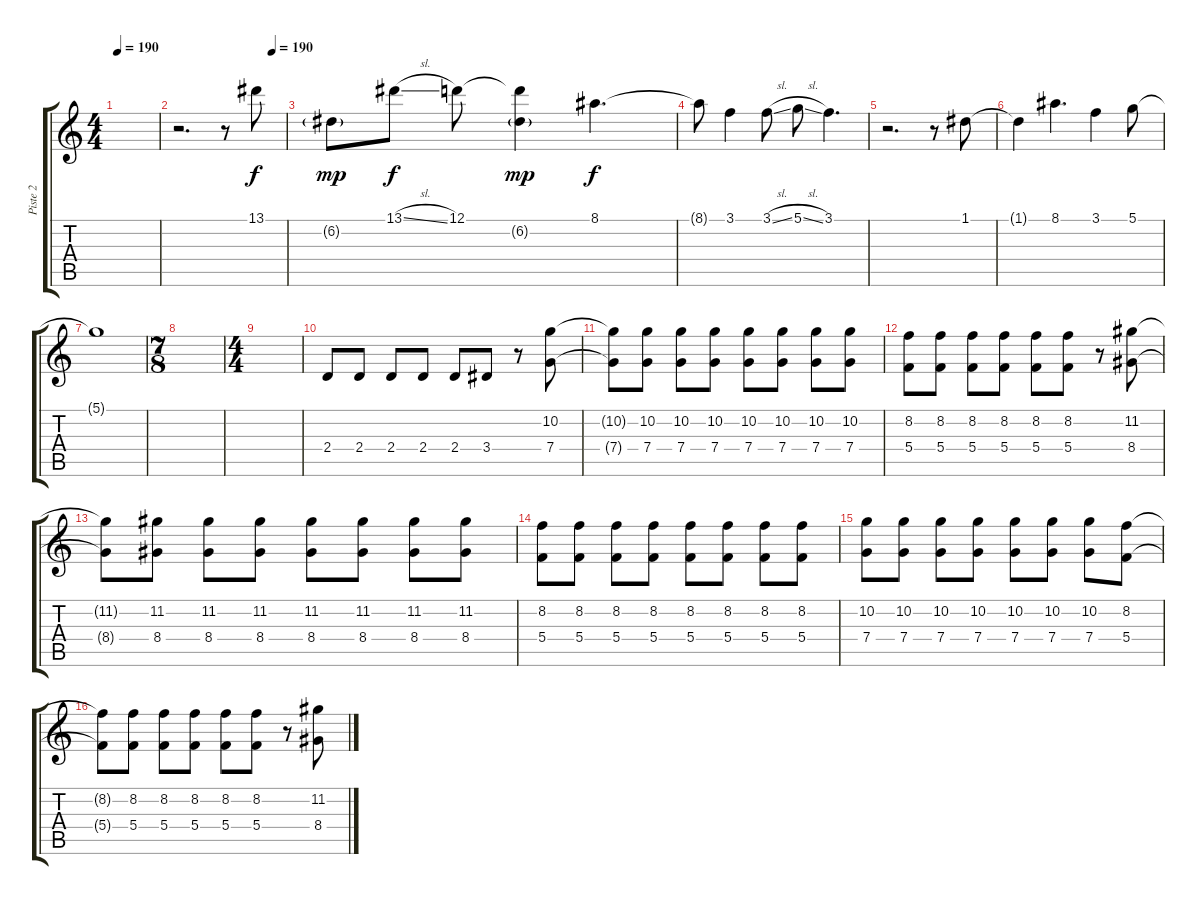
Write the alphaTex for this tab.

\track ("Piste 2" "Piste 2") {instrument distortionguitar}
\staff {score tabs}
\tuning (D4 A3 F3 C3 G2 C2) {hide}
\ts (4 4)
\tempo 190
\clef g2
\ks c
|
\tempo (190 0.875)
r.2{d} r.8 13.1.8 |
6.2{g}.8{dy mp} 13.1{sl}.8{dy f} 12.1.8 (12.1{t} 6.2{g}).4{dy mp} 8.1.4{d dy f} |
8.1{t}.8 3.1.4 3.1{sl}.8 5.1{sl}.8 3.1.4{d} |
r.2{d} r.8 1.1.8 |
1.1{t}.4 8.1.4{d} 3.1.4 5.1.8 |
5.1{t}.1 |
\ts (7 8)
|
\ts (4 4)
|
2.4.8 2.4.8 2.4.8 2.4.8 2.4.8 3.4.8 r.8 (10.2 7.4).8 |
(10.2{t} 7.4{t}).8 (10.2 7.4).8 (10.2 7.4).8 (10.2 7.4).8 (10.2 7.4).8 (10.2 7.4).8 (10.2 7.4).8 (10.2 7.4).8 |
(8.2 5.4).8 (8.2 5.4).8 (8.2 5.4).8 (8.2 5.4).8 (8.2 5.4).8 (8.2 5.4).8 r.8 (11.2 8.4).8 |
(11.2{t} 8.4{t}).8 (11.2 8.4).8 (11.2 8.4).8 (11.2 8.4).8 (11.2 8.4).8 (11.2 8.4).8 (11.2 8.4).8 (11.2 8.4).8 |
(8.2 5.4).8 (8.2 5.4).8 (8.2 5.4).8 (8.2 5.4).8 (8.2 5.4).8 (8.2 5.4).8 (8.2 5.4).8 (8.2 5.4).8 |
(10.2 7.4).8 (10.2 7.4).8 (10.2 7.4).8 (10.2 7.4).8 (10.2 7.4).8 (10.2 7.4).8 (10.2 7.4).8 (8.2 5.4).8 |
(8.2{t} 5.4{t}).8 (8.2 5.4).8 (8.2 5.4).8 (8.2 5.4).8 (8.2 5.4).8 (8.2 5.4).8 r.8 (11.2 8.4).8
